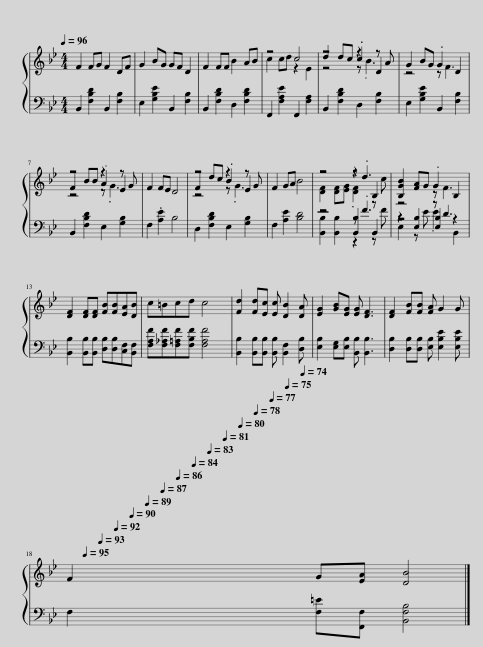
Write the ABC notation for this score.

X:1
%%score { ( 1 3 4 ) | ( 2 5 6 ) }
L:1/8
Q:1/4=96
M:4/4
I:linebreak $
K:Bb
V:1 treble
V:3 treble
V:4 treble
V:2 bass
V:5 bass
V:6 bass
V:1
 F2 FG F2 DF | G2 BG GF D2 | F2 FF B2 AB | z4 c4 | d2 dc .c2 z A | %5
 G2 BG .G2 D2 |$ F2 BB .A2 z G | F2 FE D4 | F2 dc .B2 z G | F2 GA B4 | %10
 z4 z .d3 | [B,GB]2 [FA]G .G2 B,2 |$ [DF]2 [DF][DF] [FB][FB][EA][DB] | c=Bcd c4 | [Fd]2 [Fd][Ec] [Ec] [DB]2 [DA] | %15
 [EG]2 [GB][EG] [EG] [DF]3 | [DF]2 [FB][FB] [FA] G2 G |$ F2 G[EA] [DB]4[Q:1/4=95][Q:1/4=93][Q:1/4=92][Q:1/4=90][Q:1/4=89][Q:1/4=87][Q:1/4=86][Q:1/4=84][Q:1/4=83][Q:1/4=81][Q:1/4=80][Q:1/4=78][Q:1/4=77][Q:1/4=75][Q:1/4=74] |] %18
V:2
 B,,2 [F,B,D]2 B,,2 [F,B,]2 | E,2 [G,B,E]2 B,,2 [F,B,]2 | B,,2 [F,B,D]2 D,2 [F,B,D]2 | F,,2 [F,A,E]2 F,,2 [F,A,]2 | B,,2 [F,B,D]2 D,2 [F,B,]2 | %5
 E,2 [G,B,E]2 B,,2 [F,B,]2 |$ B,,2 [F,B,D]2 E,2 [G,B,]2 | F,2 .[A,E]2 B,4 | D,2 [F,B,D]2 E,2 [G,B,]2 | F,2 [A,E]2 [B,D]4 | %10
 z4 z .F3 | z4 z D3 |$ [B,,B,]2 [B,,B,][B,,B,] [D,B,][D,B,][C,F,][B,,F,] | [F,A,F][F,_A,F][F,=A,F][F,B,F] [F,A,F]4 | [B,,B,]2 [B,,B,][B,,B,] [B,,B,] [B,,F,]2 [D,B,] | %15
 [E,B,]2 [E,G,][E,B,] [B,,B,] [B,,B,]3 | [D,B,]2 [D,B,][D,B,] [E,B,] [E,B,E]2 [E,B,E] |$ F,2 [F,=E][F,,F,] [B,,F,B,]4 |] %18
V:3
 x8 | x8 | x8 | c2 cd z2 E2 | z4 z .B3 | %5
 z4 z F3 |$ z4 z .G3 | x8 | z4 z .G3 | x8 | %10
 [DF]2 [DF][EG] .[DF]2 z c | z4 z F3 |$ x8 | x8 | x8 | %15
 x8 | x8 |$ x8 |] %18
V:4
 x8 | x8 | x8 | x8 | z4 z2 D2 | %5
 x8 |$ z4 z2 E2 | x8 | z4 z2 E2 | x8 | %10
 z4 z2 B,2 | x8 |$ x8 | x8 | x8 | %15
 x8 | x8 |$ x8 |] %18
V:5
 x8 | x8 | x8 | x8 | x8 | %5
 x8 |$ x8 | x8 | x8 | x8 | %10
 [B,,B,]2 [B,,B,]2 z2 z F | E,2 z E .E2 B,,2 |$ x8 | x8 | x8 | %15
 x8 | x8 |$ x8 |] %18
V:6
 x8 | x8 | x8 | x8 | x8 | %5
 x8 |$ x8 | x8 | x8 | x8 | %10
 z4 [B,,B,]2 B,,2 | z2 [E,B,]2 [E,B,]2 z2 |$ x8 | x8 | x8 | %15
 x8 | x8 |$ x8 |] %18
